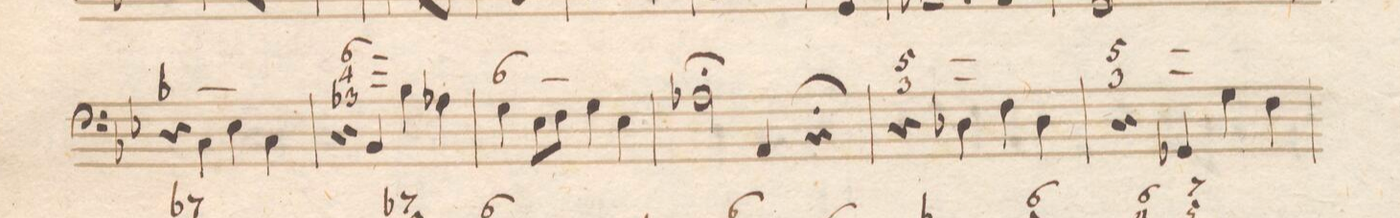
**kern	**fba	**dynam
*I"Organo	*	*
*clefF4	*	*
*k[b-e-]	*	*
*met(c)	*	*
*M4/4	*	*
4r	-	.
4C/	.	.
4E-\	.	.
4C/	.	.
=102	=102	=102
4r	6 4 3-	.
4BB-/	_ _ _	.
4B-\	.	.
4A-X\	.	.
=103	=103	=103
4G\	6	.
8E-\L	_	.
8F\J	.	.
4G\	.	.
4E-\	.	.
=104	=104	=104
2A-X;\	.	.
4AA/	.	.
4r;	.	.
=105	=105	=105
4r	5 3	.
4D-X\	_ _	.
4F\	.	.
4D-\	.	.
=106	=106	=106
4r	5 3	.
4GG-X/	_ _	.
4G\	.	.
4F\	.	.
=107	=107	=107
*-	*-	*-
